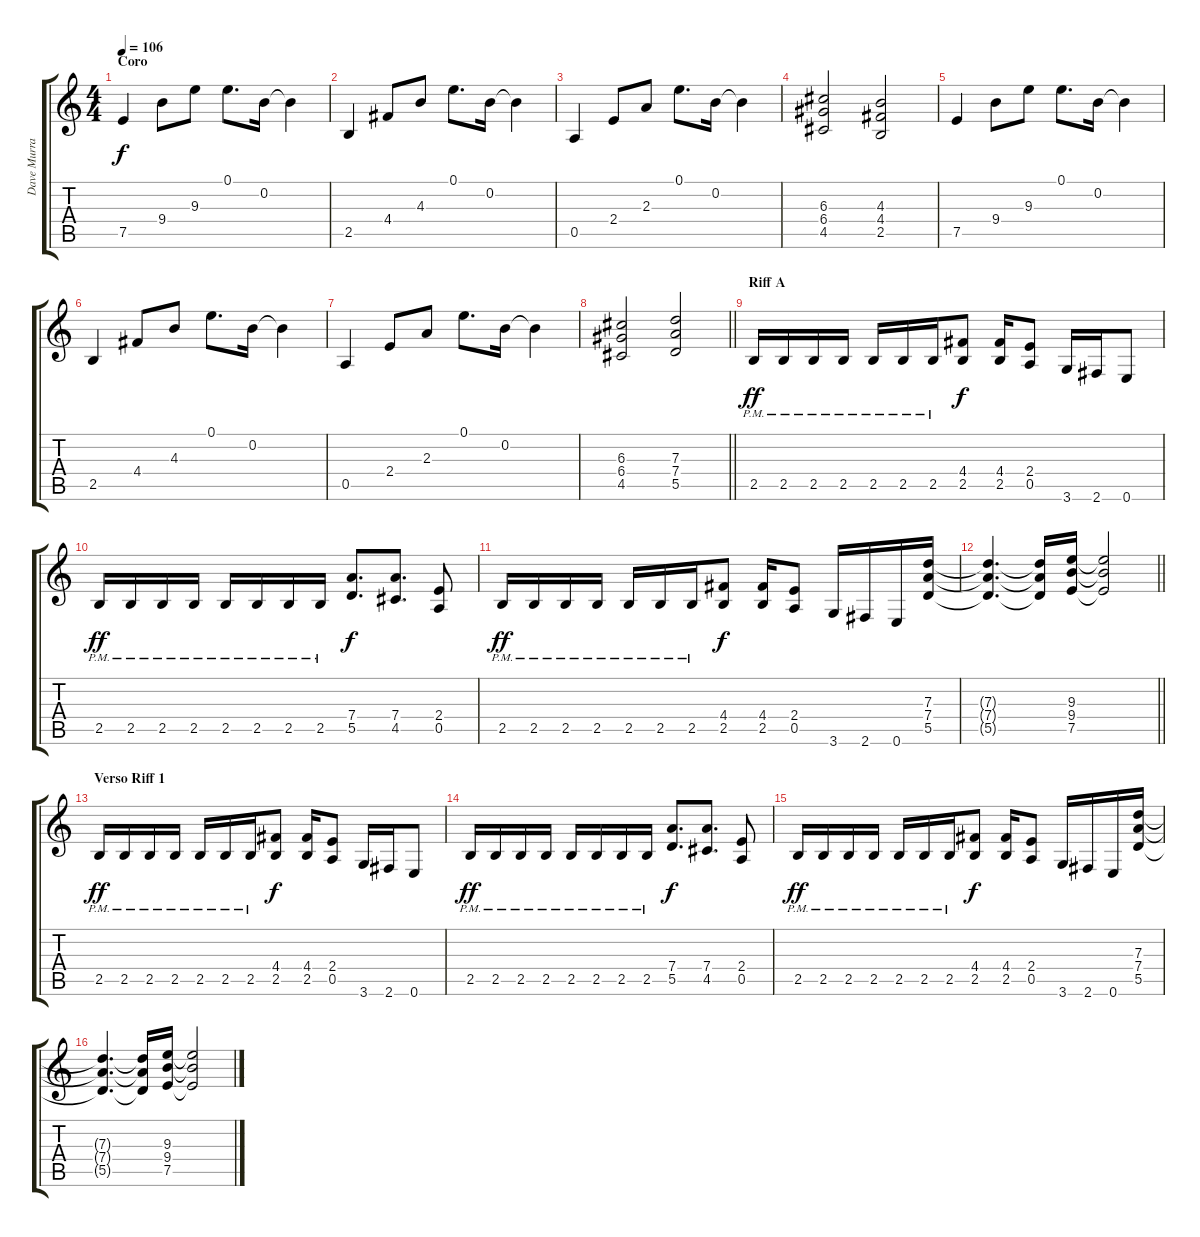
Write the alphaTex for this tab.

\track ("Dave Murray" "Dave Murra") {instrument distortionguitar}
\staff {score tabs}
\tuning (E4 B3 G3 D3 A2 E2) {hide}
\ts (4 4)
\section ("" "Coro")
\tempo 106
\clef g2
\ks c
7.5.4{dy f} 9.4.8 9.3.8 0.1.8{d} 0.2.16 0.2{t}.4 |
2.5.4 4.4.8 4.3.8 0.1.8{d} 0.2.16 0.2{t}.4 |
0.5.4 2.4.8 2.3.8 0.1.8{d} 0.2.16 0.2{t}.4 |
(6.3 6.4 4.5).2 (4.3 4.4 2.5).2 |
7.5.4 9.4.8 9.3.8 0.1.8{d} 0.2.16 0.2{t}.4 |
2.5.4 4.4.8 4.3.8 0.1.8{d} 0.2.16 0.2{t}.4 |
0.5.4 2.4.8 2.3.8 0.1.8{d} 0.2.16 0.2{t}.4 |
\barLineRight lightlight
(6.3 6.4 4.5).2 (7.3 7.4 5.5).2 |
\section ("" "Riff A")
2.5{pm}.16{dy ff} 2.5{pm}.16 2.5{pm}.16 2.5{pm}.16 2.5{pm}.16 2.5{pm}.16 2.5{pm}.16 (4.4 2.5).8{dy f} (4.4 2.5).16 (2.4 0.5).8 3.6.16 2.6.16 0.6.8 |
2.5{pm}.16{dy ff} 2.5{pm}.16 2.5{pm}.16 2.5{pm}.16 2.5{pm}.16 2.5{pm}.16 2.5{pm}.16 2.5{pm}.16 (7.4 5.5).8{d dy f} (7.4 4.5).8{d} (2.4 0.5).8 |
2.5{pm}.16{dy ff} 2.5{pm}.16 2.5{pm}.16 2.5{pm}.16 2.5{pm}.16 2.5{pm}.16 2.5{pm}.16 (4.4 2.5).8{dy f} (4.4 2.5).16 (2.4 0.5).8 3.6.16 2.6.16 0.6.16 (7.3 7.4 5.5).16 |
\barLineRight lightlight
(7.3{t} 7.4{t} 5.5{t}).4{d} (7.3{t} 7.4{t} 5.5{t}).16 (9.3 9.4 7.5).16 (9.3{t} 9.4{t} 7.5{t}).2 |
\section ("" "Verso Riff 1")
2.5{pm}.16{dy ff} 2.5{pm}.16 2.5{pm}.16 2.5{pm}.16 2.5{pm}.16 2.5{pm}.16 2.5{pm}.16 (4.4 2.5).8{dy f} (4.4 2.5).16 (2.4 0.5).8 3.6.16 2.6.16 0.6.8 |
2.5{pm}.16{dy ff} 2.5{pm}.16 2.5{pm}.16 2.5{pm}.16 2.5{pm}.16 2.5{pm}.16 2.5{pm}.16 2.5{pm}.16 (7.4 5.5).8{d dy f} (7.4 4.5).8{d} (2.4 0.5).8 |
2.5{pm}.16{dy ff} 2.5{pm}.16 2.5{pm}.16 2.5{pm}.16 2.5{pm}.16 2.5{pm}.16 2.5{pm}.16 (4.4 2.5).8{dy f} (4.4 2.5).16 (2.4 0.5).8 3.6.16 2.6.16 0.6.16 (7.3 7.4 5.5).16 |
(7.3{t} 7.4{t} 5.5{t}).4{d} (7.3{t} 7.4{t} 5.5{t}).16 (9.3 9.4 7.5).16 (9.3{t} 9.4{t} 7.5{t}).2
